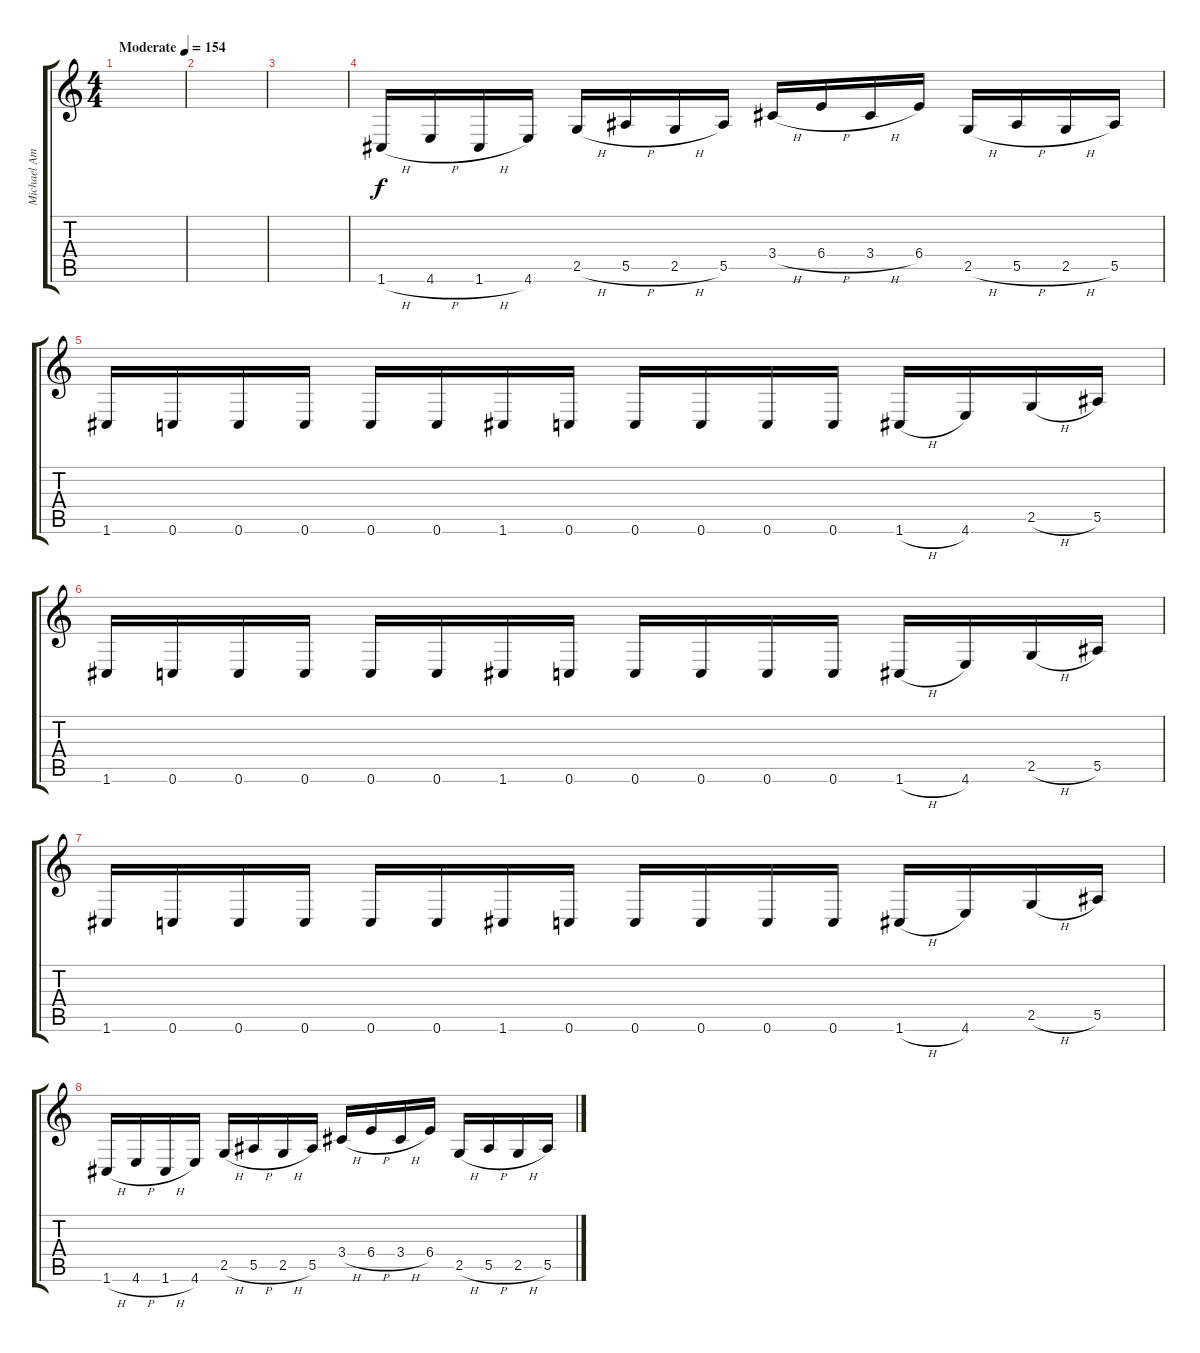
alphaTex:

\track ("Michael Amott" "Michael Am") {instrument overdrivenguitar}
\staff {score tabs}
\tuning (C4 G3 Eb3 Bb2 F2 C2) {hide}
\ts (4 4)
\tempo (154 "Moderate")
\clef g2
\ks c
|
|
|
1.6{h}.16 4.6{h}.16 1.6{h}.16 4.6.16 2.5{h}.16 5.5{h}.16 2.5{h}.16 5.5.16 3.4{h}.16 6.4{h}.16 3.4{h}.16 6.4.16 2.5{h}.16 5.5{h}.16 2.5{h}.16 5.5.16 |
1.6.16 0.6.16 0.6.16 0.6.16 0.6.16 0.6.16 1.6.16 0.6.16 0.6.16 0.6.16 0.6.16 0.6.16 1.6{h}.16 4.6.16 2.5{h}.16 5.5.16 |
1.6.16 0.6.16 0.6.16 0.6.16 0.6.16 0.6.16 1.6.16 0.6.16 0.6.16 0.6.16 0.6.16 0.6.16 1.6{h}.16 4.6.16 2.5{h}.16 5.5.16 |
1.6.16 0.6.16 0.6.16 0.6.16 0.6.16 0.6.16 1.6.16 0.6.16 0.6.16 0.6.16 0.6.16 0.6.16 1.6{h}.16 4.6.16 2.5{h}.16 5.5.16 |
1.6{h}.16 4.6{h}.16 1.6{h}.16 4.6.16 2.5{h}.16 5.5{h}.16 2.5{h}.16 5.5.16 3.4{h}.16 6.4{h}.16 3.4{h}.16 6.4.16 2.5{h}.16 5.5{h}.16 2.5{h}.16 5.5.16
